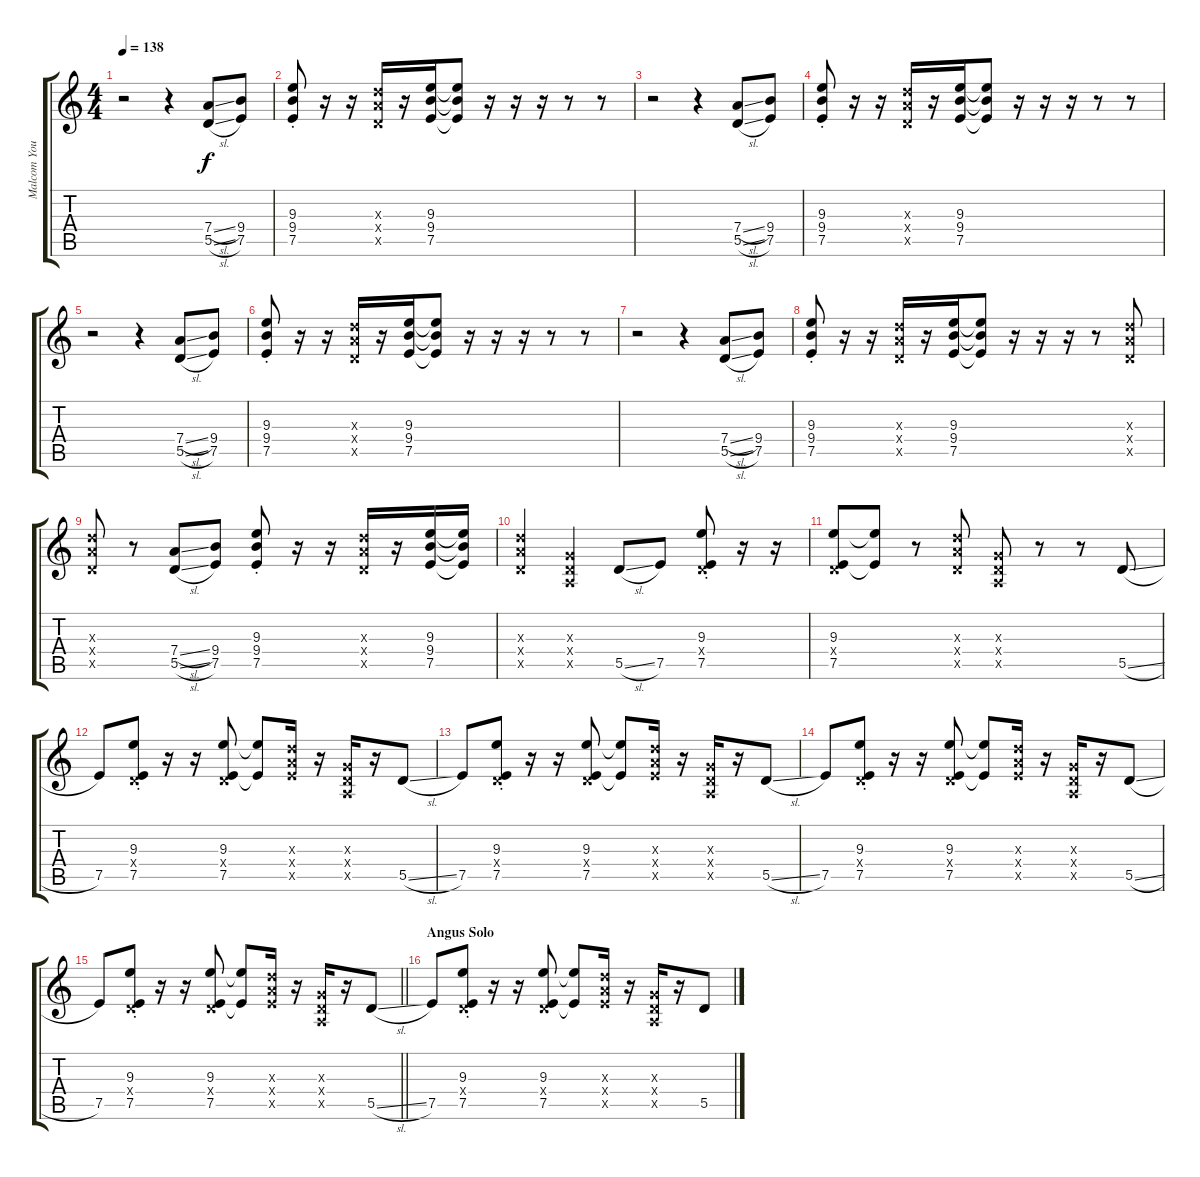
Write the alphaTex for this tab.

\track ("Malcom Young" "Malcom You") {instrument overdrivenguitar}
\staff {score tabs}
\tuning (E4 B3 G3 D3 A2 E2) {hide}
\ts (4 4)
\tempo 138
\clef g2
\ks c
r.2{dy f} r.4 (7.4{sl} 5.5{sl}).8 (9.4 7.5).8 |
(9.3{st} 9.4{st} 7.5).8 r.16 r.16 (7.3{x} 7.4{x} 5.5{x}).16 r.16 (9.3 9.4 7.5).16 (9.3{t} 9.4{t} 7.5{t}).8 r.16 r.16 r.16 r.8 r.8 |
r.2 r.4 (7.4{sl} 5.5{sl}).8 (9.4 7.5).8 |
(9.3{st} 9.4{st} 7.5).8 r.16 r.16 (7.3{x} 7.4{x} 5.5{x}).16 r.16 (9.3 9.4 7.5).16 (9.3{t} 9.4{t} 7.5{t}).8 r.16 r.16 r.16 r.8 r.8 |
r.2 r.4 (7.4{sl} 5.5{sl}).8 (9.4 7.5).8 |
(9.3{st} 9.4{st} 7.5).8 r.16 r.16 (7.3{x} 7.4{x} 5.5{x}).16 r.16 (9.3 9.4 7.5).16 (9.3{t} 9.4{t} 7.5{t}).8 r.16 r.16 r.16 r.8 r.8 |
r.2 r.4 (7.4{sl} 5.5{sl}).8 (9.4 7.5).8 |
(9.3{st} 9.4{st} 7.5).8 r.16 r.16 (7.3{x} 7.4{x} 5.5{x}).16 r.16 (9.3 9.4 7.5).16 (9.3{t} 9.4{t} 7.5{t}).8 r.16 r.16 r.16 r.8 (7.3{x} 7.4{x} 5.5{x}).8 |
(7.3{x} 7.4{x} 5.5{x}).8 r.8 (7.4{sl} 5.5{sl}).8 (9.4 7.5).8 (9.3{st} 9.4{st} 7.5).8 r.16 r.16 (7.3{x} 7.4{x} 5.5{x}).16 r.16 (9.3 9.4 7.5).16 (9.3{t} 9.4{t} 7.5{t}).16 |
(7.3{x} 7.4{x} 5.5{x}).4 (0.3{x} 0.4{x} 0.5{x}).4 5.5{sl}.8 7.5.8 (9.3{st} 0.4{x} 7.5{st}).8 r.16 r.16 |
(9.3 0.4{x} 7.5).8 (9.3{t} 7.5{t}).8 r.8 (7.3{x} 7.4{x} 5.5{x}).8 (0.3{x} 0.4{x} 0.5{x}).8 r.8 r.8 5.5{sl}.8 |
7.5.8 (9.3{st} 0.4{x} 7.5{st}).8 r.16 r.16 (9.3 0.4{x} 7.5).8 (9.3{t} 7.5{t}).8 (7.3{x} 7.4{x} 7.5{x}).16 r.16 (0.3{x} 0.4{x} 0.5{x}).16 r.16 5.5{sl}.8 |
7.5.8{volume 9} (9.3{st} 0.4{x} 7.5{st}).8 r.16 r.16 (9.3 0.4{x} 7.5).8 (9.3{t} 7.5{t}).8 (7.3{x} 7.4{x} 7.5{x}).16 r.16 (0.3{x} 0.4{x} 0.5{x}).16 r.16 5.5{sl}.8 |
7.5.8 (9.3{st} 0.4{x} 7.5{st}).8 r.16 r.16 (9.3 0.4{x} 7.5).8 (9.3{t} 7.5{t}).8 (7.3{x} 7.4{x} 7.5{x}).16 r.16 (0.3{x} 0.4{x} 0.5{x}).16 r.16 5.5{sl}.8 |
\barLineRight lightlight
7.5.8{volume 8} (9.3{st} 0.4{x} 7.5{st}).8 r.16 r.16 (9.3 0.4{x} 7.5).8 (9.3{t} 7.5{t}).8 (7.3{x} 7.4{x} 7.5{x}).16 r.16 (0.3{x} 0.4{x} 0.5{x}).16 r.16 5.5{sl}.8 |
\section ("" "Angus Solo")
7.5.8{volume 7} (9.3{st} 0.4{x} 7.5{st}).8 r.16 r.16 (9.3 0.4{x} 7.5).8 (9.3{t} 7.5{t}).8 (7.3{x} 7.4{x} 7.5{x}).16 r.16 (0.3{x} 0.4{x} 0.5{x}).16 r.16 5.5.8
